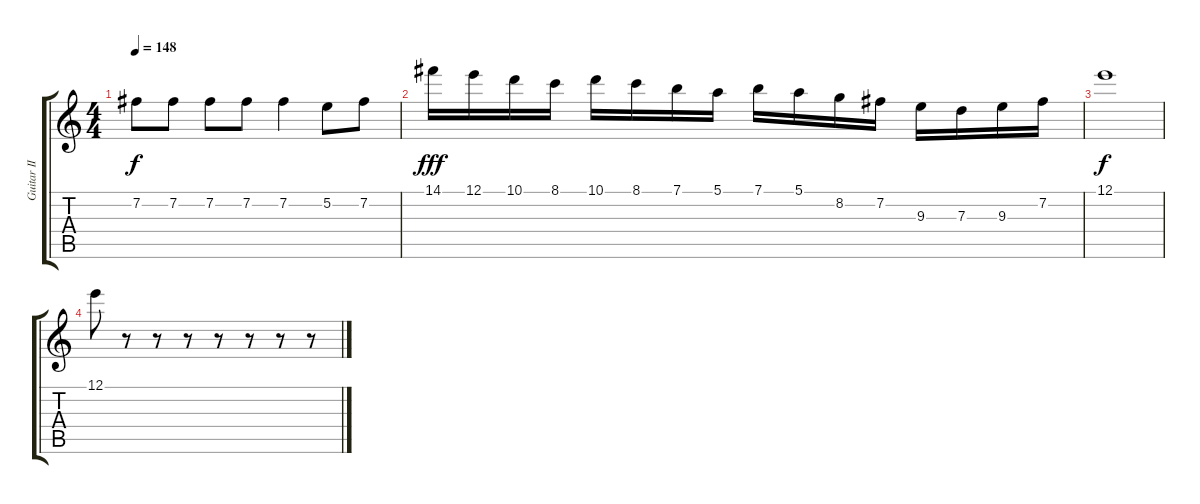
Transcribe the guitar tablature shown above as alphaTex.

\track ("Guitar II" "Guitar II") {instrument distortionguitar}
\staff {score tabs}
\tuning (E4 B3 G3 D3 A2 E2) {hide}
\ts (4 4)
\tempo 148
\clef g2
\ks c
7.2.8{dy f} 7.2.8 7.2.8 7.2.8 7.2.4 5.2.8 7.2.8 |
14.1.16{dy fff} 12.1.16 10.1.16 8.1.16 10.1.16 8.1.16 7.1.16 5.1.16 7.1.16 5.1.16 8.2.16 7.2.16 9.3.16 7.3.16 9.3.16 7.2.16 |
12.1.1{dy f} |
12.1.8 r.8 r.8 r.8 r.8 r.8 r.8 r.8
